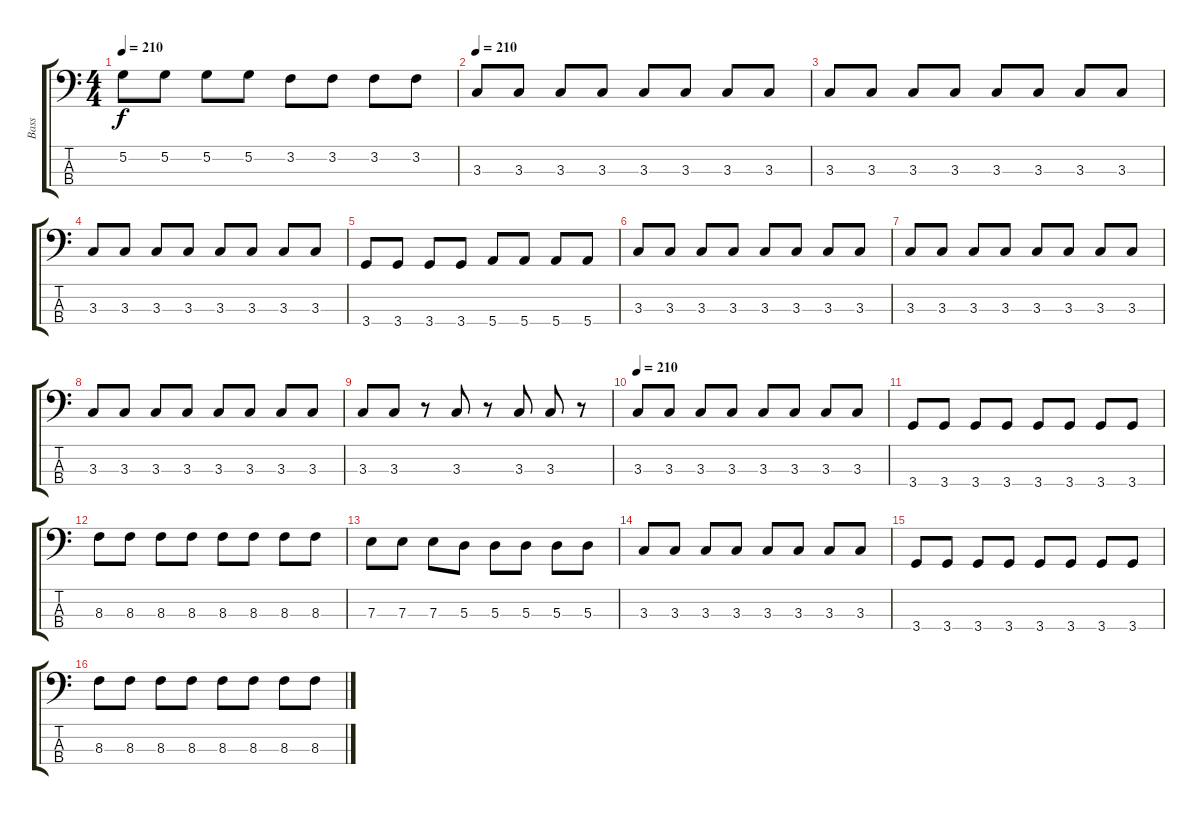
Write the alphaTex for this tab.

\track ("Bass" "Bass") {instrument electricbasspick}
\staff {score tabs}
\tuning (G2 D2 A1 E1) {hide}
\ts (4 4)
\tempo 210
\clef f4
\ks c
5.2.8{dy f} 5.2.8 5.2.8 5.2.8 3.2.8 3.2.8 3.2.8 3.2.8 |
\tempo 210
3.3.8 3.3.8 3.3.8 3.3.8 3.3.8 3.3.8 3.3.8 3.3.8 |
3.3.8 3.3.8 3.3.8 3.3.8 3.3.8 3.3.8 3.3.8 3.3.8 |
3.3.8 3.3.8 3.3.8 3.3.8 3.3.8 3.3.8 3.3.8 3.3.8 |
3.4.8 3.4.8 3.4.8 3.4.8 5.4.8 5.4.8 5.4.8 5.4.8 |
3.3.8 3.3.8 3.3.8 3.3.8 3.3.8 3.3.8 3.3.8 3.3.8 |
3.3.8 3.3.8 3.3.8 3.3.8 3.3.8 3.3.8 3.3.8 3.3.8 |
3.3.8 3.3.8 3.3.8 3.3.8 3.3.8 3.3.8 3.3.8 3.3.8 |
3.3.8 3.3.8 r.8 3.3.8 r.8 3.3.8 3.3.8 r.8 |
\tempo 210
3.3.8 3.3.8 3.3.8 3.3.8 3.3.8 3.3.8 3.3.8 3.3.8 |
3.4.8 3.4.8 3.4.8 3.4.8 3.4.8 3.4.8 3.4.8 3.4.8 |
8.3.8 8.3.8 8.3.8 8.3.8 8.3.8 8.3.8 8.3.8 8.3.8 |
7.3.8 7.3.8 7.3.8 5.3.8 5.3.8 5.3.8 5.3.8 5.3.8 |
3.3.8 3.3.8 3.3.8 3.3.8 3.3.8 3.3.8 3.3.8 3.3.8 |
3.4.8 3.4.8 3.4.8 3.4.8 3.4.8 3.4.8 3.4.8 3.4.8 |
8.3.8 8.3.8 8.3.8 8.3.8 8.3.8 8.3.8 8.3.8 8.3.8
